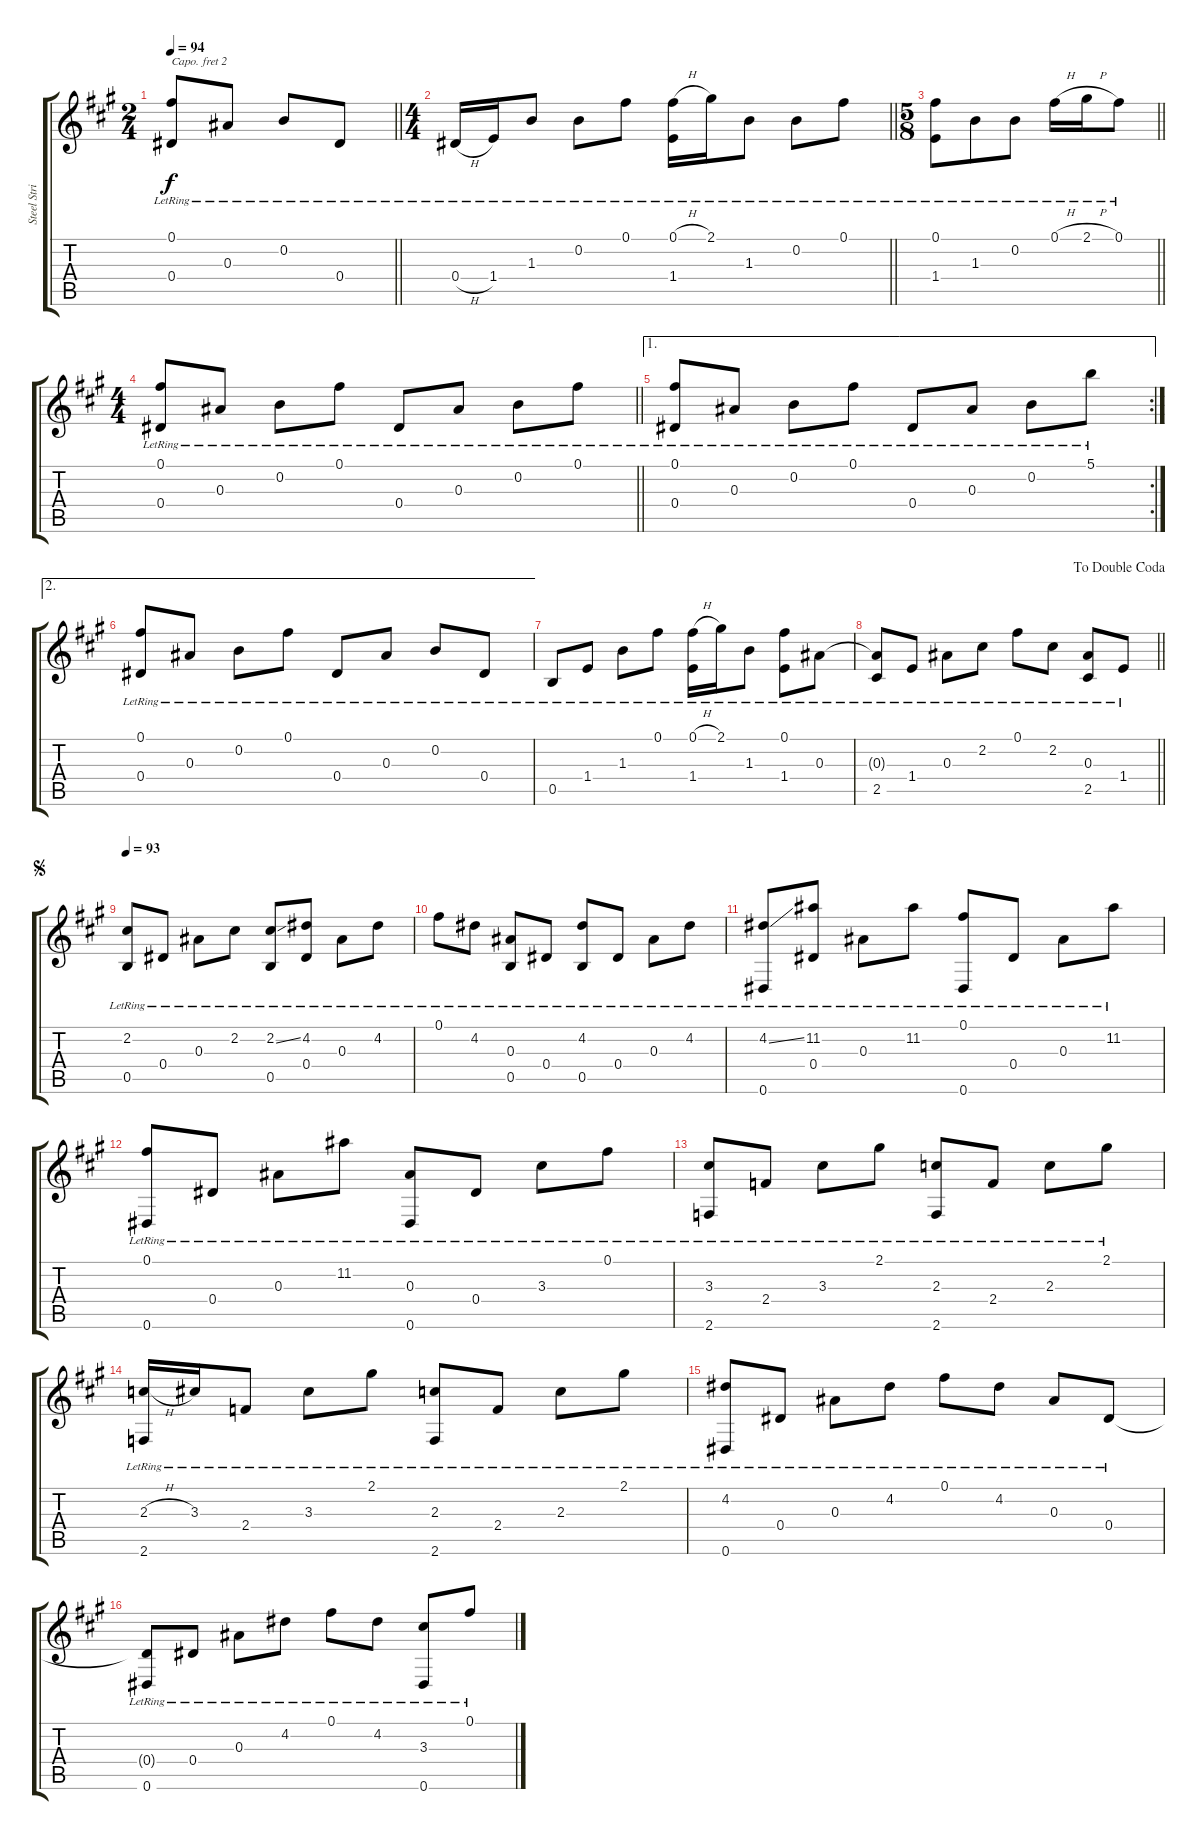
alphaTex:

\track ("Steel String Acoustic Guitar" "Steel Stri") {instrument acousticguitarsteel}
\staff {score tabs}
\capo 2
\tuning (E4 A3 Ab3 Db3 A2 Db2) {hide}
\ts (2 4)
\tempo 94
\clef g2
\barLineRight lightlight
\ks a
(0.1{lr} 0.4{lr}).8{dy f} 0.3{lr}.8 0.2{lr}.8 0.4{lr}.8 |
\ts (4 4)
\barLineRight lightlight
0.4{h lr}.16 1.4{lr}.16 1.3{lr}.8 0.2{lr}.8 0.1{lr}.8 (0.1{h lr} 1.4{lr}).16 2.1{lr}.16 1.3{lr}.8 0.2{lr}.8 0.1{lr}.8 |
\ts (5 8)
\barLineRight lightlight
(0.1{lr} 1.4{lr}).8 1.3{lr}.8 0.2{lr}.8 0.1{h lr}.16 2.1{h lr}.16 0.1{lr}.8 |
\ts (4 4)
\barLineRight lightlight
(0.1{lr} 0.4{lr}).8 0.3{lr}.8 0.2{lr}.8 0.1{lr}.8 0.4{lr}.8 0.3{lr}.8 0.2{lr}.8 0.1{lr}.8 |
\ae 1
\rc 2
(0.1{lr} 0.4{lr}).8 0.3{lr}.8 0.2{lr}.8 0.1{lr}.8 0.4{lr}.8 0.3{lr}.8 0.2{lr}.8 5.1{lr}.8 |
\ae 2
(0.1{lr} 0.4{lr}).8 0.3{lr}.8 0.2{lr}.8 0.1{lr}.8 0.4{lr}.8 0.3{lr}.8 0.2{lr}.8 0.4{lr}.8 |
0.5{lr}.8 1.4{lr}.8 1.3{lr}.8 0.1{lr}.8 (0.1{h lr} 1.4{lr}).16 2.1{lr}.16 1.3{lr}.8 (0.1{lr} 1.4{lr}).8 0.3{lr}.8 |
\jump dadoublecoda
\barLineRight lightlight
(0.3{t} 2.5{lr}).8 1.4{lr}.8 0.3{lr}.8 2.2{lr}.8 0.1{lr}.8 2.2{lr}.8 (0.3{lr} 2.5{lr}).8 1.4{lr}.8 |
\jump segno
\tempo 93
(2.2{lr} 0.5{lr}).8 0.4{lr}.8 0.3{lr}.8 2.2{lr}.8 (2.2{ss lr} 0.5{lr}).8 (4.2{lr} 0.4{lr}).8 0.3{lr}.8 4.2{lr}.8 |
0.1{lr}.8 4.2{lr}.8 (0.3{lr} 0.5{lr}).8 0.4{lr}.8 (4.2{lr} 0.5{lr}).8 0.4{lr}.8 0.3{lr}.8 4.2{lr}.8 |
(4.2{ss lr} 0.6{lr}).8 (11.2{lr} 0.4{lr}).8 0.3{lr}.8 11.2{lr}.8 (0.1{lr} 0.6{lr}).8 0.4{lr}.8 0.3{lr}.8 11.2{lr}.8 |
(0.1{lr} 0.6{lr}).8 0.4{lr}.8 0.3{lr}.8 11.2{lr}.8 (0.3{lr} 0.6{lr}).8 0.4{lr}.8 3.3{lr}.8 0.1{lr}.8 |
(3.3{lr} 2.6{lr}).8 2.4{lr}.8 3.3{lr}.8 2.1{lr}.8 (2.3{lr} 2.6{lr}).8 2.4{lr}.8 2.3{lr}.8 2.1{lr}.8 |
(2.3{h lr} 2.6{lr}).16 3.3{lr}.16 2.4{lr}.8 3.3{lr}.8 2.1{lr}.8 (2.3{lr} 2.6{lr}).8 2.4{lr}.8 2.3{lr}.8 2.1{lr}.8 |
(4.2{lr} 0.6{lr}).8 0.4{lr}.8 0.3{lr}.8 4.2{lr}.8 0.1{lr}.8 4.2{lr}.8 0.3{lr}.8 0.4{lr}.8 |
(0.4{t} 0.6{lr}).8 0.4{lr}.8 0.3{lr}.8 4.2{lr}.8 0.1{lr}.8 4.2{lr}.8 (3.3{lr} 0.6{lr}).8 0.1{lr}.8
